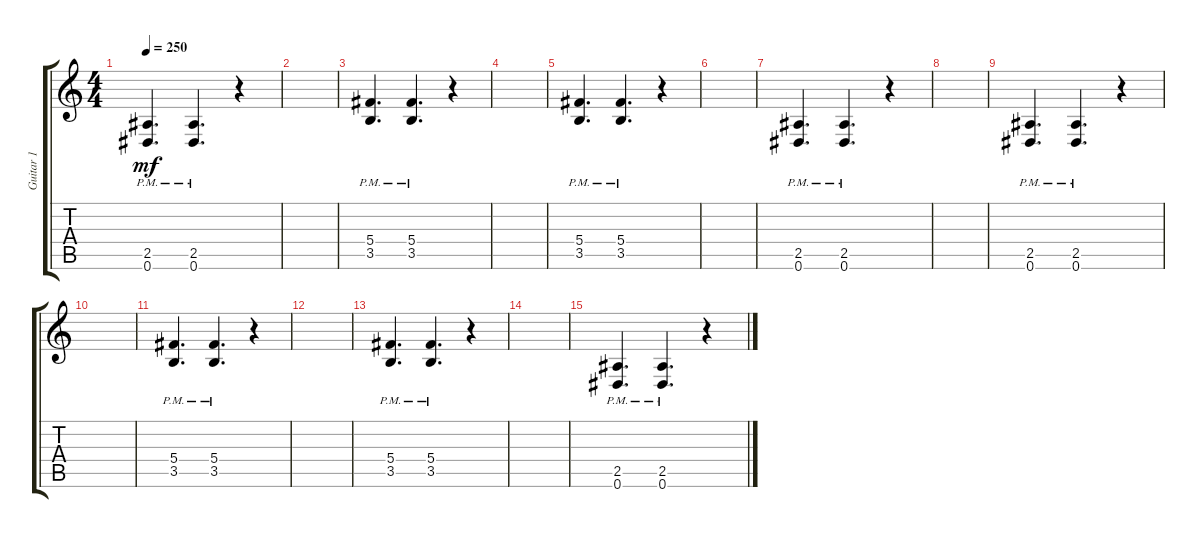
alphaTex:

\track ("Guitar 1" "Guitar 1") {instrument acousticguitarsteel}
\staff {score tabs}
\tuning (Eb4 Bb3 Gb3 Db3 Ab2 Eb2) {hide}
\ts (4 4)
\tempo 250
\clef g2
\ks c
(2.5{pm} 0.6{pm}).4{d dy mf} (2.5{pm} 0.6{pm}).4{d} r.4 |
|
(5.4{pm} 3.5{pm}).4{d} (5.4{pm} 3.5{pm}).4{d} r.4 |
|
(5.4{pm} 3.5{pm}).4{d} (5.4{pm} 3.5{pm}).4{d} r.4 |
|
(2.5{pm} 0.6{pm}).4{d} (2.5{pm} 0.6{pm}).4{d} r.4 |
|
(2.5{pm} 0.6{pm}).4{d} (2.5{pm} 0.6{pm}).4{d} r.4 |
|
(5.4{pm} 3.5{pm}).4{d} (5.4{pm} 3.5{pm}).4{d} r.4 |
|
(5.4{pm} 3.5{pm}).4{d} (5.4{pm} 3.5{pm}).4{d} r.4 |
|
(2.5{pm} 0.6{pm}).4{d} (2.5{pm} 0.6{pm}).4{d} r.4
